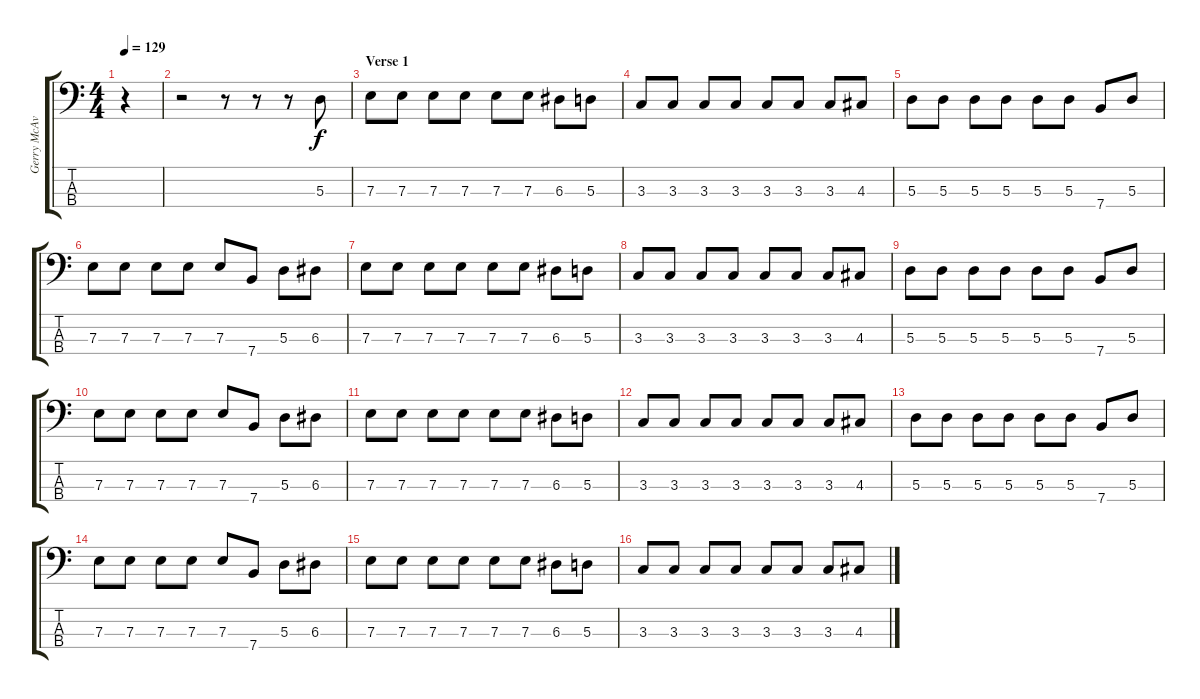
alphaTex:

\track ("Gerry McAvoy" "Gerry McAv") {instrument electricbasspick}
\staff {score tabs}
\tuning (G2 D2 A1 E1) {hide}
\ts (4 4)
\tempo 129
\clef f4
\ks c
r.4{dy f instrument electricbasspick} |
r.2 r.8 r.8 r.8 5.3.8 |
\section ("" "Verse 1")
7.3.8 7.3.8 7.3.8 7.3.8 7.3.8 7.3.8 6.3.8 5.3.8 |
3.3.8 3.3.8 3.3.8 3.3.8 3.3.8 3.3.8 3.3.8 4.3.8 |
5.3.8 5.3.8 5.3.8 5.3.8 5.3.8 5.3.8 7.4.8 5.3.8 |
7.3.8 7.3.8 7.3.8 7.3.8 7.3.8 7.4.8 5.3.8 6.3.8 |
7.3.8 7.3.8 7.3.8 7.3.8 7.3.8 7.3.8 6.3.8 5.3.8 |
3.3.8 3.3.8 3.3.8 3.3.8 3.3.8 3.3.8 3.3.8 4.3.8 |
5.3.8 5.3.8 5.3.8 5.3.8 5.3.8 5.3.8 7.4.8 5.3.8 |
7.3.8 7.3.8 7.3.8 7.3.8 7.3.8 7.4.8 5.3.8 6.3.8 |
7.3.8 7.3.8 7.3.8 7.3.8 7.3.8 7.3.8 6.3.8 5.3.8 |
3.3.8 3.3.8 3.3.8 3.3.8 3.3.8 3.3.8 3.3.8 4.3.8 |
5.3.8 5.3.8 5.3.8 5.3.8 5.3.8 5.3.8 7.4.8 5.3.8 |
7.3.8 7.3.8 7.3.8 7.3.8 7.3.8 7.4.8 5.3.8 6.3.8 |
7.3.8 7.3.8 7.3.8 7.3.8 7.3.8 7.3.8 6.3.8 5.3.8 |
3.3.8 3.3.8 3.3.8 3.3.8 3.3.8 3.3.8 3.3.8 4.3.8
